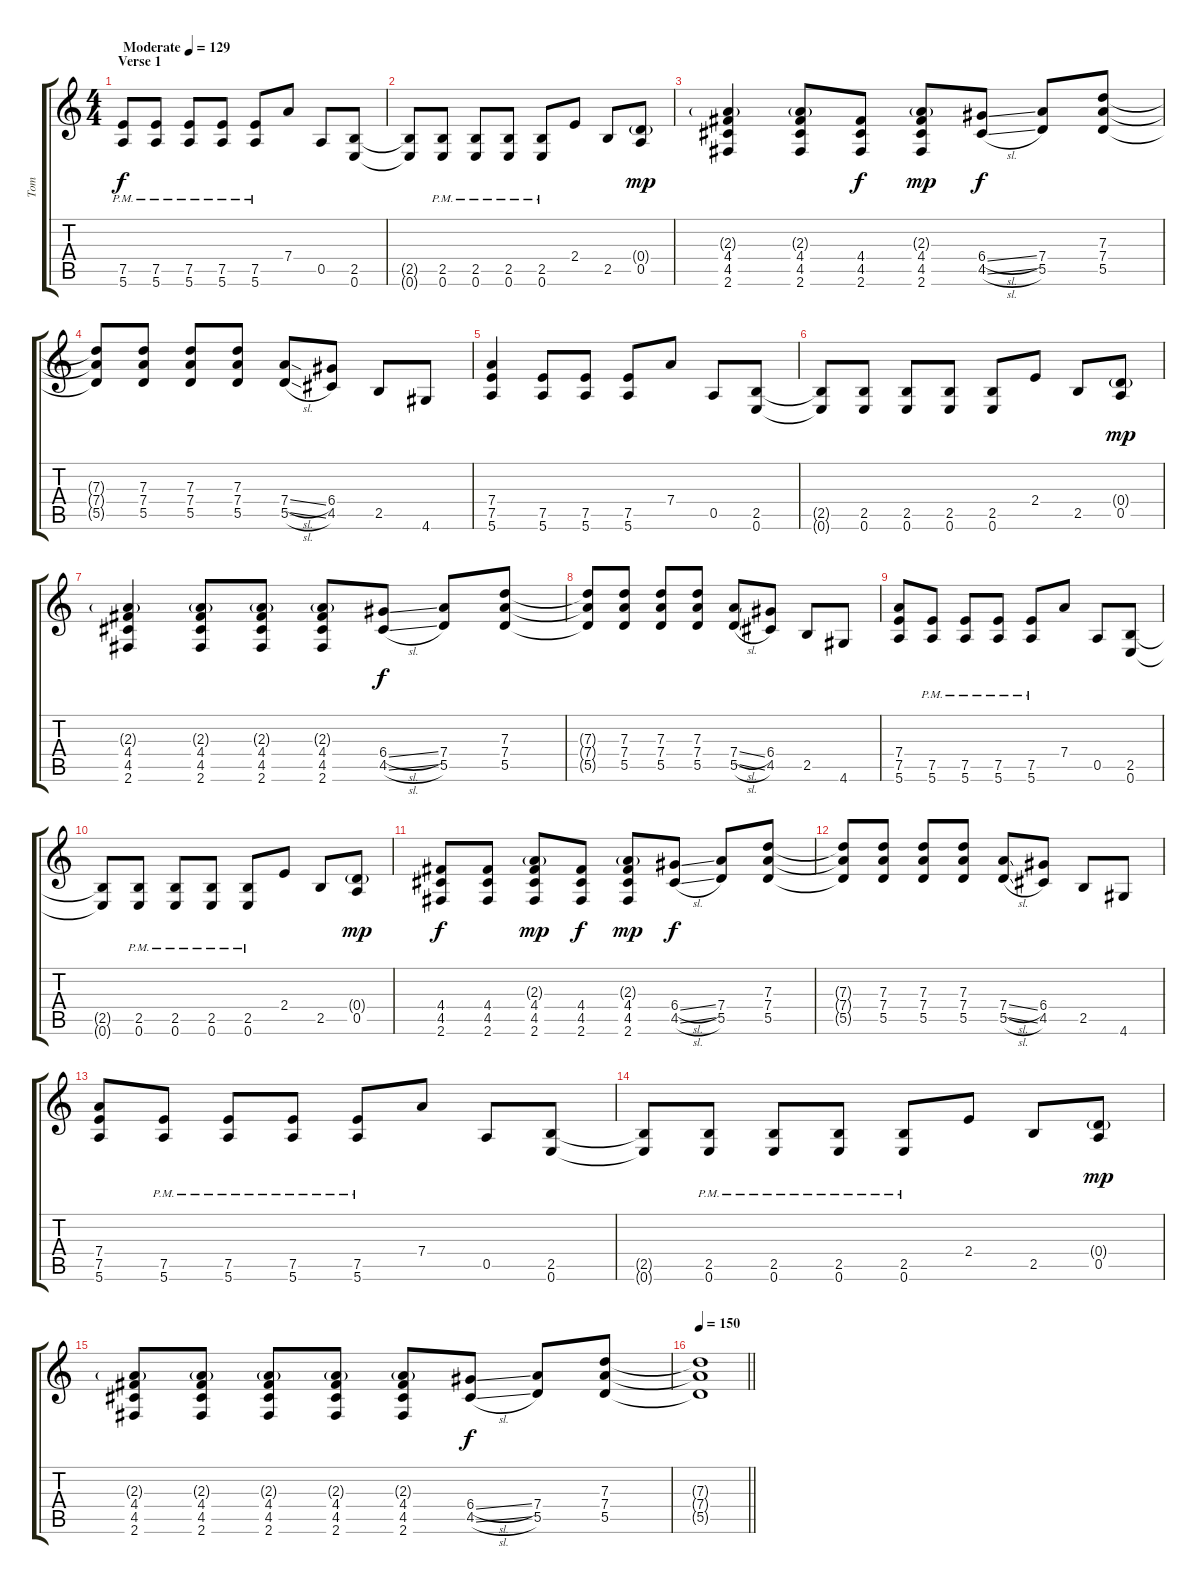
\track ("Tom" "Tom") {instrument distortionguitar}
\staff {score tabs}
\tuning (E4 B3 G3 D3 A2 E2) {hide}
\ts (4 4)
\section ("" "Verse 1")
\tempo (129 "Moderate")
\clef g2
\ks c
(7.5{pm} 5.6{pm}).8{dy f balance 0 instrument distortionguitar} (7.5{pm} 5.6{pm}).8 (7.5{pm} 5.6{pm}).8 (7.5{pm} 5.6{pm}).8 (7.5{pm} 5.6{pm}).8 7.4.8 0.5.8 (2.5 0.6).8 |
(2.5{t} 0.6{t}).8 (2.5{pm} 0.6{pm}).8 (2.5{pm} 0.6{pm}).8 (2.5{pm} 0.6{pm}).8 (2.5{pm} 0.6{pm}).8 2.4.8 2.5.8 (0.4{g} 0.5).8{dy mp} |
(2.3{g} 4.4 4.5 2.6).4 (2.3{g} 4.4 4.5 2.6).8 (4.4 4.5 2.6).8{dy f} (2.3{g} 4.4 4.5 2.6).8{dy mp} (6.4{sl} 4.5{sl}).8{dy f} (7.4 5.5).8 (7.3 7.4 5.5).8 |
(7.3{t} 7.4{t} 5.5{t}).8 (7.3 7.4 5.5).8 (7.3 7.4 5.5).8 (7.3 7.4 5.5).8 (7.4{sl} 5.5{sl}).8 (6.4 4.5).8 2.5.8 4.6.8 |
(7.4 7.5 5.6).4 (7.5 5.6).8 (7.5 5.6).8 (7.5 5.6).8 7.4.8 0.5.8 (2.5 0.6).8 |
(2.5{t} 0.6{t}).8 (2.5 0.6).8 (2.5 0.6).8 (2.5 0.6).8 (2.5 0.6).8 2.4.8 2.5.8 (0.4{g} 0.5).8{dy mp} |
(2.3{g} 4.4 4.5 2.6).4 (2.3{g} 4.4 4.5 2.6).8 (2.3{g} 4.4 4.5 2.6).8 (2.3{g} 4.4 4.5 2.6).8 (6.4{sl} 4.5{sl}).8{dy f} (7.4 5.5).8 (7.3 7.4 5.5).8 |
(7.3{t} 7.4{t} 5.5{t}).8 (7.3 7.4 5.5).8 (7.3 7.4 5.5).8 (7.3 7.4 5.5).8 (7.4{sl} 5.5{sl}).8 (6.4 4.5).8 2.5.8 4.6.8 |
(7.4 7.5 5.6).8 (7.5{pm} 5.6{pm}).8 (7.5{pm} 5.6{pm}).8 (7.5{pm} 5.6{pm}).8 (7.5{pm} 5.6{pm}).8 7.4.8 0.5.8 (2.5 0.6).8 |
(2.5{t} 0.6{t}).8 (2.5{pm} 0.6{pm}).8 (2.5{pm} 0.6{pm}).8 (2.5{pm} 0.6{pm}).8 (2.5{pm} 0.6{pm}).8 2.4.8 2.5.8 (0.4{g} 0.5).8{dy mp} |
(4.4 4.5 2.6).8{dy f} (4.4 4.5 2.6).8 (2.3{g} 4.4 4.5 2.6).8{dy mp} (4.4 4.5 2.6).8{dy f} (2.3{g} 4.4 4.5 2.6).8{dy mp} (6.4{sl} 4.5{sl}).8{dy f} (7.4 5.5).8 (7.3 7.4 5.5).8 |
(7.3{t} 7.4{t} 5.5{t}).8 (7.3 7.4 5.5).8 (7.3 7.4 5.5).8 (7.3 7.4 5.5).8 (7.4{sl} 5.5{sl}).8 (6.4 4.5).8 2.5.8 4.6.8 |
(7.4 7.5 5.6).8 (7.5{pm} 5.6{pm}).8 (7.5{pm} 5.6{pm}).8 (7.5{pm} 5.6{pm}).8 (7.5{pm} 5.6{pm}).8 7.4.8 0.5.8 (2.5 0.6).8 |
(2.5{t} 0.6{t}).8 (2.5{pm} 0.6{pm}).8 (2.5{pm} 0.6{pm}).8 (2.5{pm} 0.6{pm}).8 (2.5{pm} 0.6{pm}).8 2.4.8 2.5.8 (0.4{g} 0.5).8{dy mp} |
(2.3{g} 4.4 4.5 2.6).8 (2.3{g} 4.4 4.5 2.6).8 (2.3{g} 4.4 4.5 2.6).8 (2.3{g} 4.4 4.5 2.6).8 (2.3{g} 4.4 4.5 2.6).8 (6.4{sl} 4.5{sl}).8{dy f} (7.4 5.5).8 (7.3 7.4 5.5).8 |
\tempo 150
\barLineRight lightlight
(7.3{t} 7.4{t} 5.5{t}).1
